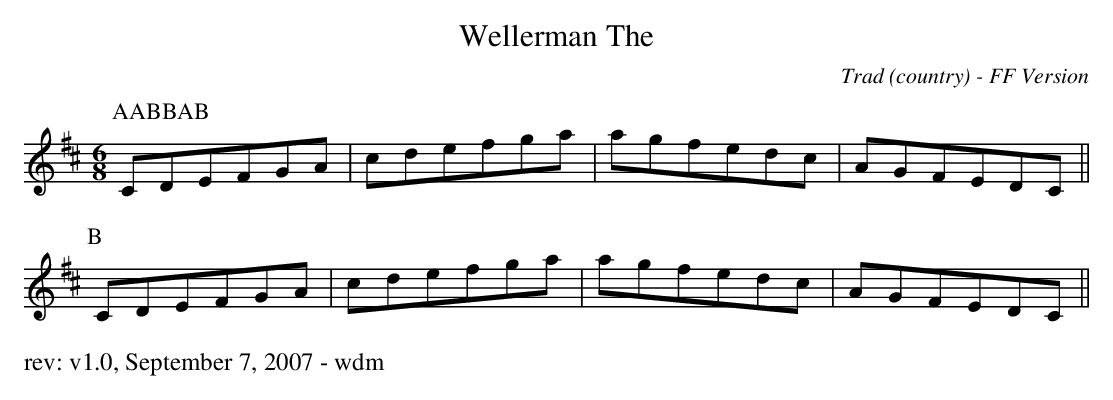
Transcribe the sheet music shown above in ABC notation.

X:1
T: Wellerman The
O: Trad (country) - FF Version
M: 6/8
K: Dmaj
P: AABBAB
P:A
CDEFGA|cdefga|agfedc|AGFEDC||
P:B
CDEFGA|cdefga|agfedc|AGFEDC||
